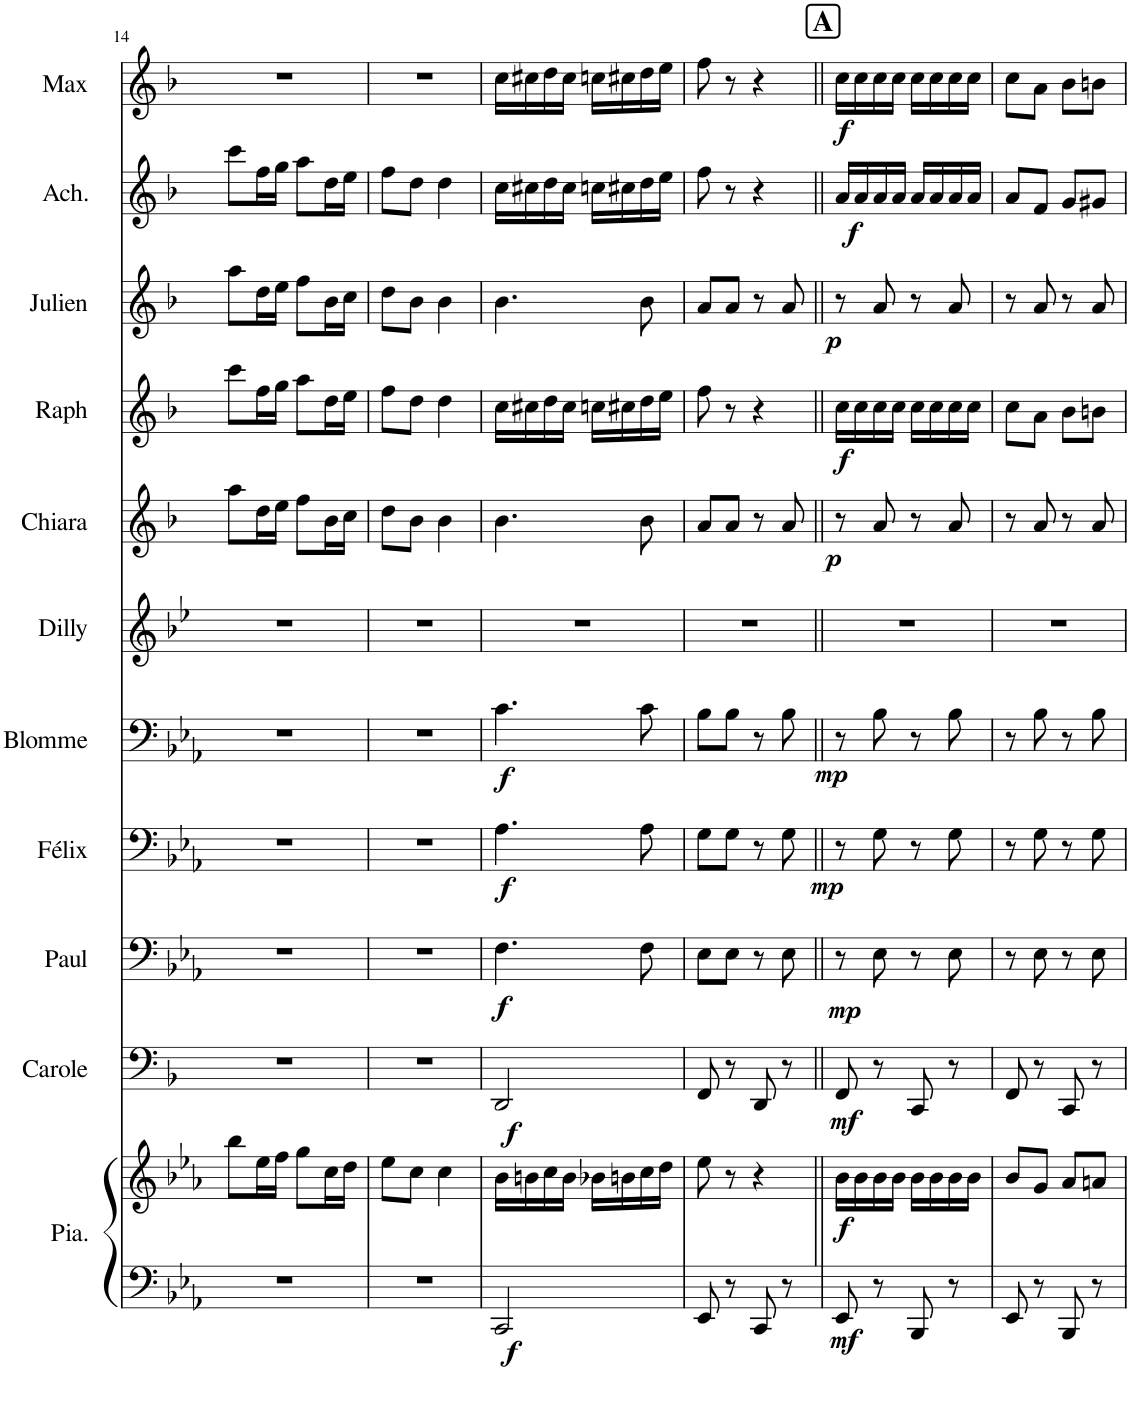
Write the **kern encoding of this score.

**kern	**kern	**dynam	**kern	**dynam	**kern	**dynam	**kern	**dynam	**kern	**dynam	**kern	**kern	**dynam	**kern	**dynam	**kern	**dynam	**kern	**dynam	**kern	**dynam
*part11	*part11	*part11	*part10	*part10	*part9	*part9	*part8	*part8	*part7	*part7	*part6	*part5	*part5	*part4	*part4	*part3	*part3	*part2	*part2	*part1	*part1
*staff12	*staff11	*staff11/12	*staff10	*staff10	*staff9	*staff9	*staff8	*staff8	*staff7	*staff7	*staff6	*staff5	*staff5	*staff4	*staff4	*staff3	*staff3	*staff2	*staff2	*staff1	*staff1
*I"Piano	*	*	*I"Carole	*	*I"Paul	*	*I"Félix	*	*I"Blomme	*	*I"Dilly	*I"Chiara	*	*I"Raphaël	*	*I"Frou-Frou	*	*I"Achille	*	*I"Maxime	*
*I'Pia.	*	*	*I'Carole	*	*I'Paul	*	*I'Félix	*	*I'Blomme	*	*I'Dilly	*I'Chiara	*	*I'Raph	*	*	*	*I'Ach.	*	*I'Max	*
!!LO:PB:g=z
*clefF4	*clefG2	*	*clefF4	*	*clefF4	*	*clefF4	*	*clefF4	*	*clefG2	*clefG2	*	*clefG2	*	*clefG2	*	*clefG2	*	*clefG2	*
*	*	*	*Trd1c2	*	*	*	*	*	*	*	*Trd4c7	*Trd1c2	*	*Trd1c2	*	*Trd1c2	*	*Trd1c2	*	*Trd1c2	*
*k[b-e-a-]	*k[b-e-a-]	*	*k[b-]	*	*k[b-e-a-]	*	*k[b-e-a-]	*	*k[b-e-a-]	*	*k[b-e-]	*k[b-]	*	*k[b-]	*	*k[b-]	*	*k[b-]	*	*k[b-]	*
*M2/4	*M2/4	*	*M2/4	*	*M2/4	*	*M2/4	*	*M2/4	*	*M2/4	*M2/4	*	*M2/4	*	*M2/4	*	*M2/4	*	*M2/4	*
=14	=14	=14	=14	=14	=14	=14	=14	=14	=14	=14	=14	=14	=14	=14	=14	=14	=14	=14	=14	=14	=14
2r	8bb-\L	.	2r	.	2r	.	2r	.	2r	.	2r	8aa\L	.	8ccc\L	.	8aa\L	.	8ccc\L	.	2r	.
.	16ee-\L	.	.	.	.	.	.	.	.	.	.	16dd\L	.	16ff\L	.	16dd\L	.	16ff\L	.	.	.
.	16ff\JJ	.	.	.	.	.	.	.	.	.	.	16ee\JJ	.	16gg\JJ	.	16ee\JJ	.	16gg\JJ	.	.	.
.	8gg\L	.	.	.	.	.	.	.	.	.	.	8ff\L	.	8aa\L	.	8ff\L	.	8aa\L	.	.	.
.	16cc\L	.	.	.	.	.	.	.	.	.	.	16b-\L	.	16dd\L	.	16b-\L	.	16dd\L	.	.	.
.	16dd\JJ	.	.	.	.	.	.	.	.	.	.	16cc\JJ	.	16ee\JJ	.	16cc\JJ	.	16ee\JJ	.	.	.
=15	=15	=15	=15	=15	=15	=15	=15	=15	=15	=15	=15	=15	=15	=15	=15	=15	=15	=15	=15	=15	=15
2r	8ee-\L	.	2r	.	2r	.	2r	.	2r	.	2r	8dd\L	.	8ff\L	.	8dd\L	.	8ff\L	.	2r	.
.	8cc\J	.	.	.	.	.	.	.	.	.	.	8b-\J	.	8dd\J	.	8b-\J	.	8dd\J	.	.	.
.	4cc\	.	.	.	.	.	.	.	.	.	.	4b-\	.	4dd\	.	4b-\	.	4dd\	.	.	.
=16	=16	=16	=16	=16	=16	=16	=16	=16	=16	=16	=16	=16	=16	=16	=16	=16	=16	=16	=16	=16	=16
!	!	!LO:DY:b=2	!	!LO:DY:b	!	!LO:DY:b	!	!LO:DY:b	!	!LO:DY:b	!	!	!	!	!	!	!	!	!	!	!
2CC/	16b-\LL	f	2DD/	f	4.F\	f	4.A-\	f	4.c\	f	2r	4.b-\	.	16cc\LL	.	4.b-\	.	16cc\LL	.	16cc\LL	.
.	16bn\	.	.	.	.	.	.	.	.	.	.	.	.	16cc#X\	.	.	.	16cc#X\	.	16cc#X\	.
.	16cc\	.	.	.	.	.	.	.	.	.	.	.	.	16dd\	.	.	.	16dd\	.	16dd\	.
.	16b\JJ	.	.	.	.	.	.	.	.	.	.	.	.	16cc#\JJ	.	.	.	16cc#\JJ	.	16cc#\JJ	.
.	16b-X\LL	.	.	.	.	.	.	.	.	.	.	.	.	16ccn\LL	.	.	.	16ccn\LL	.	16ccn\LL	.
.	16bn\	.	.	.	.	.	.	.	.	.	.	.	.	16cc#X\	.	.	.	16cc#X\	.	16cc#X\	.
.	16cc\	.	.	.	8F\	.	8A-\	.	8c\	.	.	8b-\	.	16dd\	.	8b-\	.	16dd\	.	16dd\	.
.	16dd\JJ	.	.	.	.	.	.	.	.	.	.	.	.	16ee\JJ	.	.	.	16ee\JJ	.	16ee\JJ	.
=17	=17	=17	=17	=17	=17	=17	=17	=17	=17	=17	=17	=17	=17	=17	=17	=17	=17	=17	=17	=17	=17
8EE-/	8ee-\	.	8FF/	.	8E-\L	.	8G\L	.	8B-\L	.	2r	8a/L	.	8ff\	.	8a/L	.	8ff\	.	8ff\	.
8r	8r	.	8r	.	8E-\J	.	8G\J	.	8B-\J	.	.	8a/J	.	8r	.	8a/J	.	8r	.	8r	.
8CC/	4r	.	8DD/	.	8r	.	8r	.	8r	.	.	8r	.	4r	.	8r	.	4r	.	4r	.
8r	.	.	8r	.	8E-\	.	8G\	.	8B-\	.	.	8a/	.	.	.	8a/	.	.	.	.	.
!!LO:REH:place=s1:a:B:cj:fs=14:t=A
=18||	=18||	=18||	=18||	=18||	=18||	=18||	=18||	=18||	=18||	=18||	=18||	=18||	=18||	=18||	=18||	=18||	=18||	=18||	=18||	=18||	=18||
!	!	!LO:DY:b=2	!	!	!	!	!	!	!	!	!	!	!	!	!	!	!	!	!	!	!
!	!	!LO:DY:n=1:b	!	!LO:DY:b	!	!LO:DY:b	!	!	!	!	!	!	!	!	!LO:DY:b	!	!	!	!LO:DY:b	!	!LO:DY:b
8EE-/	16b-\LL	mf f	8FF/	mf	8r	mp	8r	.	8r	.	2r	8r	.	16cc\LL	f	8r	.	16a/LL	f	16cc\LL	f
.	16b-\	.	.	.	.	.	.	.	.	.	.	.	.	16cc\	.	.	.	16a/	.	16cc\	.
!	!	!	!	!	!	!	!	!LO:DY:b	!	!LO:DY:b	!	!	!LO:DY:b	!	!	!	!LO:DY:b	!	!	!	!
8r	16b-\	.	8r	.	8E-\	.	8G\	mp	8B-\	mp	.	8a/	p	16cc\	.	8a/	p	16a/	.	16cc\	.
.	16b-\JJ	.	.	.	.	.	.	.	.	.	.	.	.	16cc\JJ	.	.	.	16a/JJ	.	16cc\JJ	.
8BBB-/	16b-\LL	.	8CC/	.	8r	.	8r	.	8r	.	.	8r	.	16cc\LL	.	8r	.	16a/LL	.	16cc\LL	.
.	16b-\	.	.	.	.	.	.	.	.	.	.	.	.	16cc\	.	.	.	16a/	.	16cc\	.
8r	16b-\	.	8r	.	8E-\	.	8G\	.	8B-\	.	.	8a/	.	16cc\	.	8a/	.	16a/	.	16cc\	.
.	16b-\JJ	.	.	.	.	.	.	.	.	.	.	.	.	16cc\JJ	.	.	.	16a/JJ	.	16cc\JJ	.
=19	=19	=19	=19	=19	=19	=19	=19	=19	=19	=19	=19	=19	=19	=19	=19	=19	=19	=19	=19	=19	=19
8EE-/	8b-/L	.	8FF/	.	8r	.	8r	.	8r	.	2r	8r	.	8cc\L	.	8r	.	8a/L	.	8cc\L	.
8r	8g/J	.	8r	.	8E-\	.	8G\	.	8B-\	.	.	8a/	.	8a\J	.	8a/	.	8f/J	.	8a\J	.
8BBB-/	8a-/L	.	8CC/	.	8r	.	8r	.	8r	.	.	8r	.	8b-\L	.	8r	.	8g/L	.	8b-\L	.
8r	8an/J	.	8r	.	8E-\	.	8G\	.	8B-\	.	.	8a/	.	8bn\J	.	8a/	.	8g#X/J	.	8bn\J	.
=	=	=	=	=	=	=	=	=	=	=	=	=	=	=	=	=	=	=	=	=	=
*-	*-	*-	*-	*-	*-	*-	*-	*-	*-	*-	*-	*-	*-	*-	*-	*-	*-	*-	*-	*-	*-
